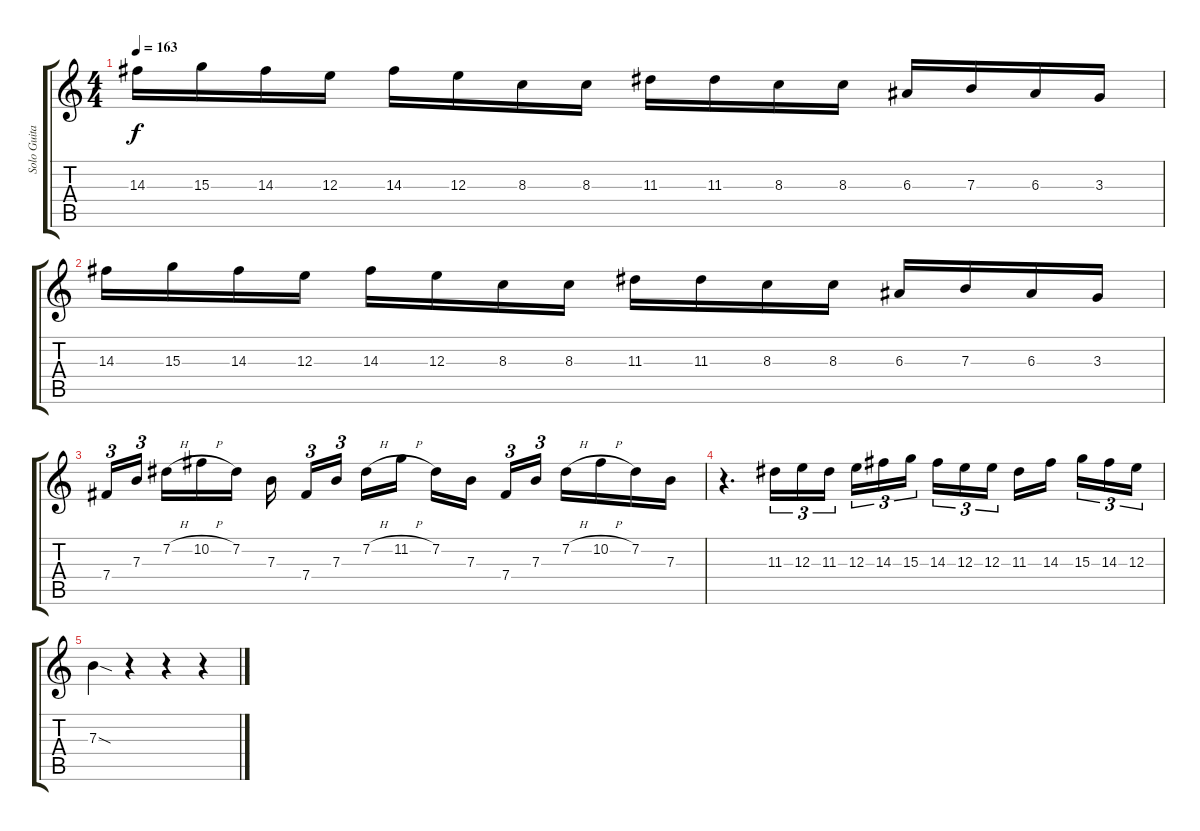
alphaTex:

\track ("Solo Guitar" "Solo Guita") {instrument overdrivenguitar}
\staff {score tabs}
\tuning (Db4 Ab3 E3 B2 Gb2 B1) {hide}
\ts (4 4)
\tempo 163
\clef g2
\ks c
14.3.16{dy f} 15.3.16 14.3.16 12.3.16 14.3.16 12.3.16 8.3.16 8.3.16 11.3.16 11.3.16 8.3.16 8.3.16 6.3.16 7.3.16 6.3.16 3.3.16 |
14.3.16 15.3.16 14.3.16 12.3.16 14.3.16 12.3.16 8.3.16 8.3.16 11.3.16 11.3.16 8.3.16 8.3.16 6.3.16 7.3.16 6.3.16 3.3.16 |
7.4.16{tu (3 2)} 7.3.16{tu (3 2) beam splitsecondary} 7.2{h}.16 10.2{h}.16 7.2.16 7.3.16{beam splitsecondary} 7.4.16{tu (3 2)} 7.3.16{tu (3 2) beam splitsecondary} 7.2{h}.16 11.2{h}.16 7.2.16 7.3.16{beam splitsecondary} 7.4.16{tu (3 2)} 7.3.16{tu (3 2)} 7.2{h}.16 10.2{h}.16 7.2.16 7.3.16 |
r.4{d} 11.3.16{tu (3 2)} 12.3.16{tu (3 2)} 11.3.16{tu (3 2)} 12.3.16{tu (3 2)} 14.3.16{tu (3 2)} 15.3.16{tu (3 2) beam splitsecondary} 14.3.16{tu (3 2)} 12.3.16{tu (3 2)} 12.3.16{tu (3 2)} 11.3.16 14.3.16{beam splitsecondary} 15.3.16{tu (3 2)} 14.3.16{tu (3 2)} 12.3.16{tu (3 2)} |
7.3{sod}.4 r.4 r.4 r.4
